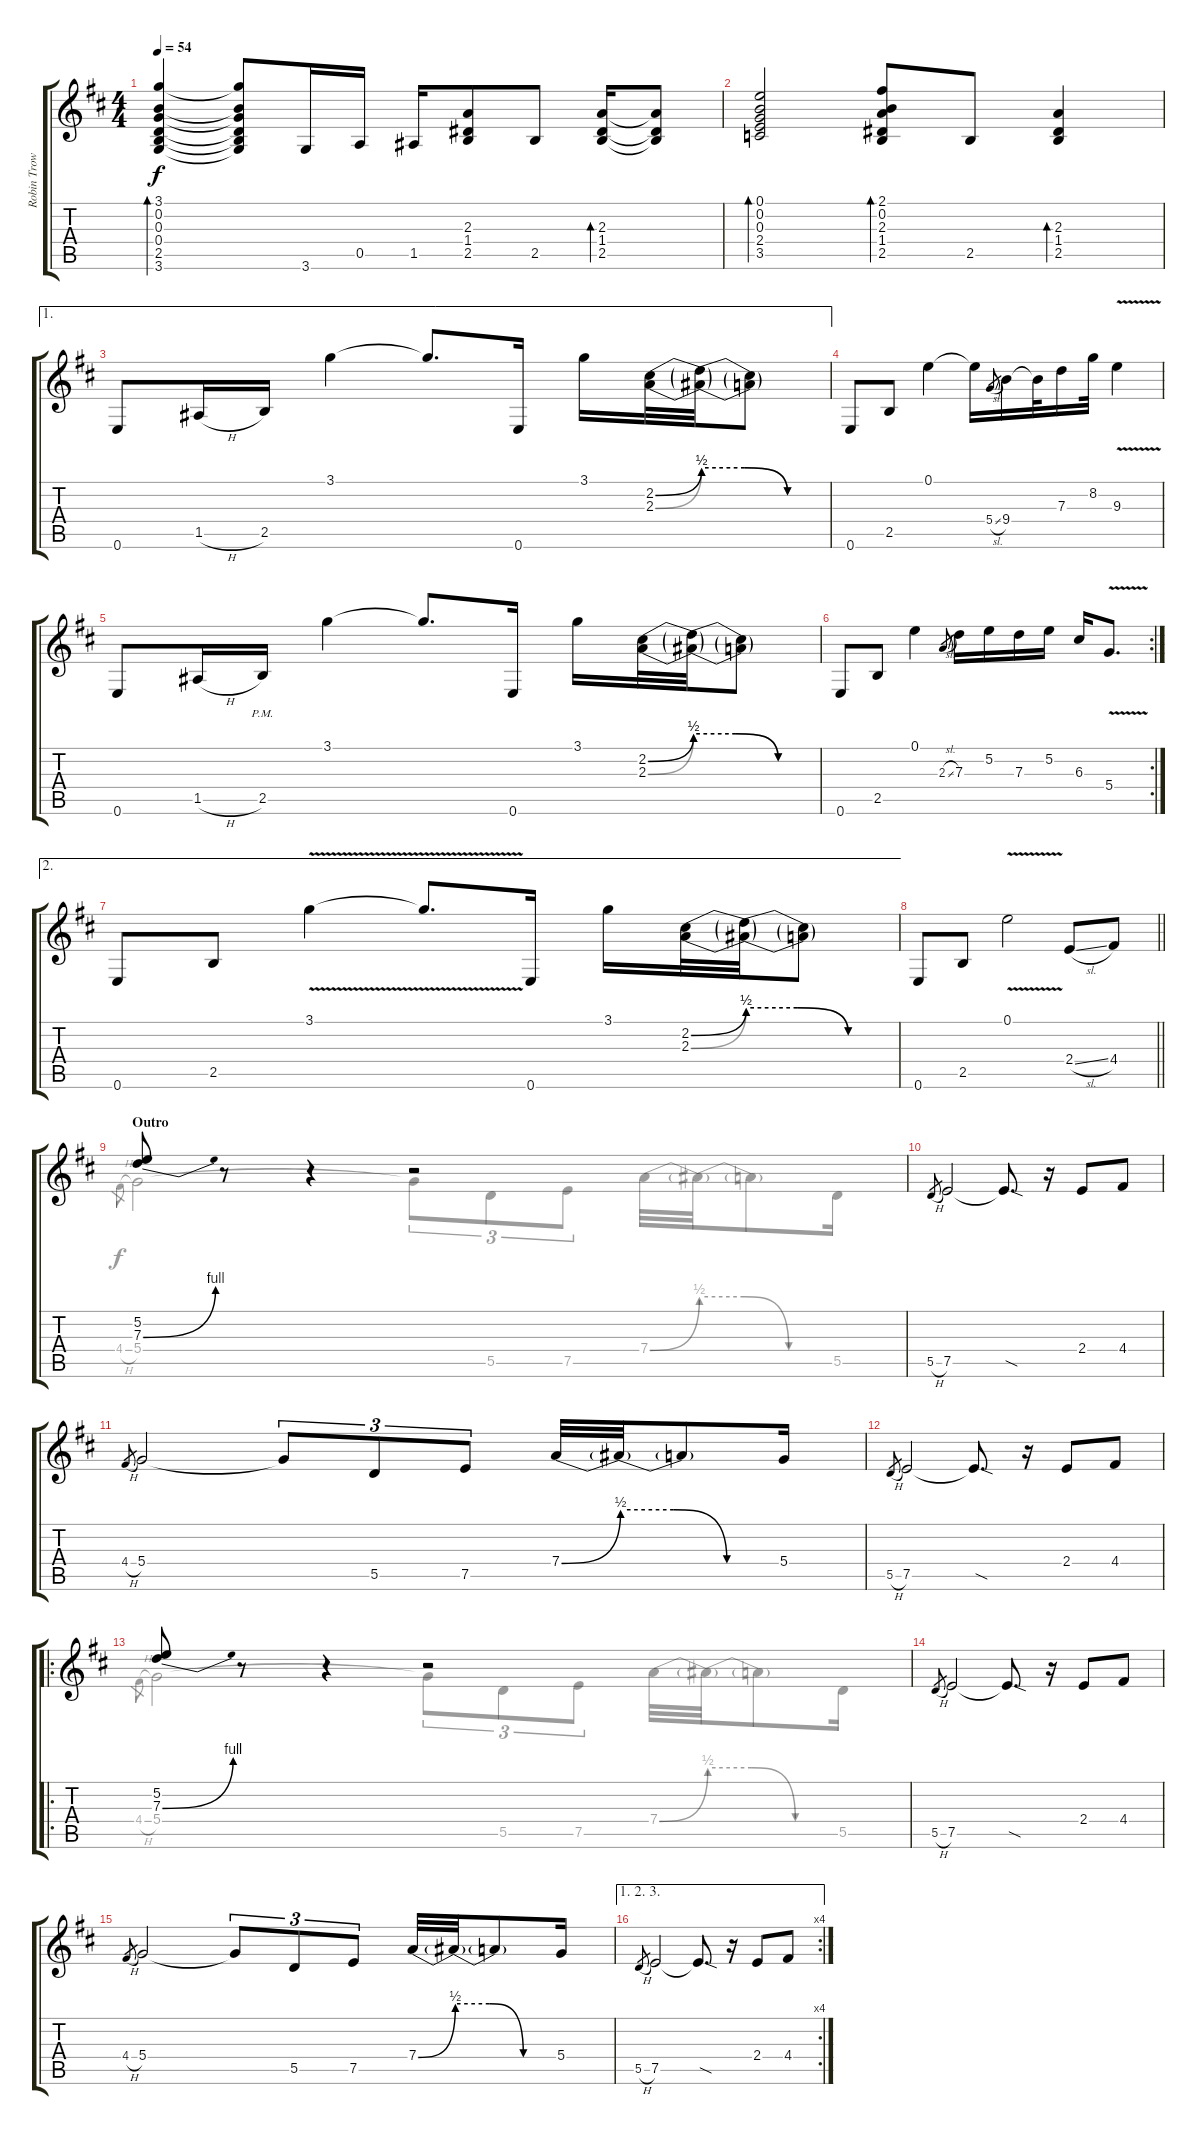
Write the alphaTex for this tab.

\track ("Robin Trower - Gtr.1" "Robin Trow") {instrument overdrivenguitar}
\staff {score tabs}
\tuning (E4 B3 G3 D3 A2 E2) {hide}
\voice
\ts (4 4)
\tempo 54
\clef g2
\ks d
(3.1 0.2 0.3 0.4 2.5 3.6).4{bd 30 dy f} (3.1{t} 0.2{t} 0.3{t} 0.4{t} 2.5{t} 3.6{t}).8 3.6.16 0.5.16 1.5.16 (2.3 1.4 2.5).8 2.5.8 (2.3 1.4 2.5).16{bd 30} (2.3{t} 1.4{t} 2.5{t}).8 |
(0.1 0.2 0.3 2.4 3.5).2{bd 30} (2.1 0.2 2.3 1.4 2.5).8{bd 30} 2.5.8 (2.3 1.4 2.5).4{bd 30} |
\ae 1
0.6.8 1.5{h}.16 2.5.16 3.1.4 3.1{t}.8{d} 0.6.16 3.1.16 (2.2{be (bend 0 0 60 2)} 2.3{be (bend 0 0 60 2)}).32 (2.2{be (custom 0 2 20 2 40 0 60 0) t} 2.3{be (custom 0 2 20 2 40 0 60 0) t}).32 (2.2{t} 2.3{t}).8 |
0.6.8 2.5.8 0.1.4 0.1{t}.16 5.4{sl}.8{gr} 9.4.16 9.4{t}.32 7.3.16 8.2.32 9.3{v}.4 |
0.6.8 1.5{h}.16 2.5{pm}.16 3.1.4 3.1{t}.8{d} 0.6.16 3.1.16 (2.2{be (bend 0 0 60 2)} 2.3{be (bend 0 0 60 2)}).32 (2.2{be (custom 0 2 20 2 40 0 60 0) t} 2.3{be (custom 0 2 20 2 40 0 60 0) t}).32 (2.2{t} 2.3{t}).8 |
\rc 2
0.6.8 2.5.8 0.1.4 2.3{sl}.8{gr} 7.3.16 5.2.16 7.3.16 5.2.16 6.3.16 5.4{v}.8{d} |
\ae 2
0.6.8 2.5.8 3.1{v}.4 3.1{v t}.8{d} 0.6.16 3.1.16 (2.2{be (bend 0 0 60 2)} 2.3{be (bend 0 0 60 2)}).32 (2.2{be (custom 0 2 20 2 40 0 60 0) t} 2.3{be (custom 0 2 20 2 40 0 60 0) t}).32 (2.2{t} 2.3{t}).8 |
\barLineRight lightlight
0.6.8 2.5.8 0.1{v}.2 2.4{sl}.8 4.4.8 |
\section ("" "Outro")
(5.2 7.3{be (bend 0 0 60 4)}).8 r.8 r.4 r.2 |
5.5{h}.8{gr} 7.5.2 7.5{sod t}.8{d} r.16 2.4.8 4.4.8 |
4.4{h}.8{gr} 5.4.2 5.4{t}.8{tu (3 2)} 5.5.8{tu (3 2)} 7.5.8{tu (3 2)} 7.4{be (bend 0 0 60 2)}.32 7.4{be (custom 0 2 20 2 40 0 60 0) t}.32 7.4{t}.8 5.4.16 |
5.5{h}.8{gr} 7.5.2 7.5{sod t}.8{d} r.16 2.4.8 4.4.8 |
\ro
(5.2 7.3{be (bend 0 0 60 4)}).8 r.8 r.4 r.2 |
5.5{h}.8{gr} 7.5.2 7.5{sod t}.8{d} r.16 2.4.8 4.4.8 |
4.4{h}.8{gr} 5.4.2 5.4{t}.8{tu (3 2)} 5.5.8{tu (3 2)} 7.5.8{tu (3 2)} 7.4{be (bend 0 0 60 2)}.32 7.4{be (custom 0 2 20 2 40 0 60 0) t}.32 7.4{t}.8 5.4.16 |
\ae (1 2 3)
\rc 4
5.5{h}.8{gr} 7.5.2 7.5{sod t}.8{d} r.16 2.4.8 4.4.8
\voice
\clef g2
\ottava regular
\simile none
\ks d
|
|
|
|
|
|
|
\barLineRight lightlight
|
4.4{h}.8{gr} 5.4.2 5.4{t}.8{tu (3 2)} 5.5.8{tu (3 2)} 7.5.8{tu (3 2)} 7.4{be (bend 0 0 60 2)}.32 7.4{be (custom 0 2 20 2 40 0 60 0) t}.32 7.4{t}.8 5.5.16 |
|
|
|
4.4{h}.8{gr} 5.4.2 5.4{t}.8{tu (3 2)} 5.5.8{tu (3 2)} 7.5.8{tu (3 2)} 7.4{be (bend 0 0 60 2)}.32 7.4{be (custom 0 2 20 2 40 0 60 0) t}.32 7.4{t}.8 5.5.16 |
|
|
